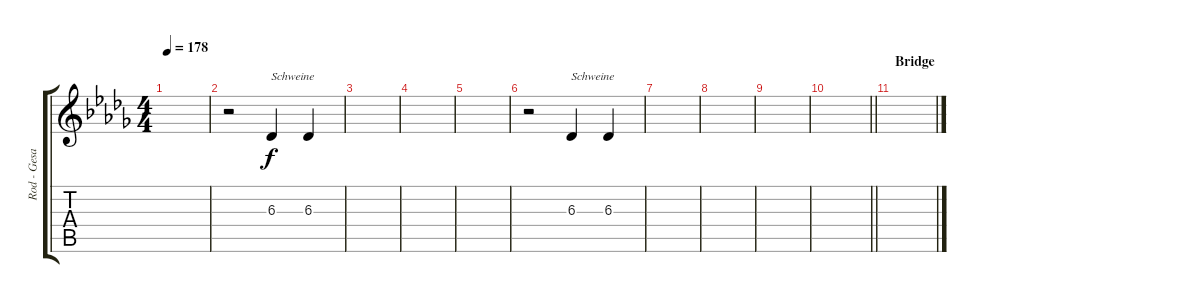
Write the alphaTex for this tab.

\track ("Rod - Gesang" "Rod - Gesa") {instrument bassoon}
\staff {score tabs}
\tuning (E4 B3 G3 D3 A2 E2) {hide}
\ts (4 4)
\tempo 178
\clef g2
\ks db
|
r.2 6.3.4{txt "Schweine"} 6.3.4 |
|
|
|
r.2 6.3.4{txt "Schweine"} 6.3.4 |
|
|
|
\barLineRight lightlight
|
\section ("" "Bridge")
